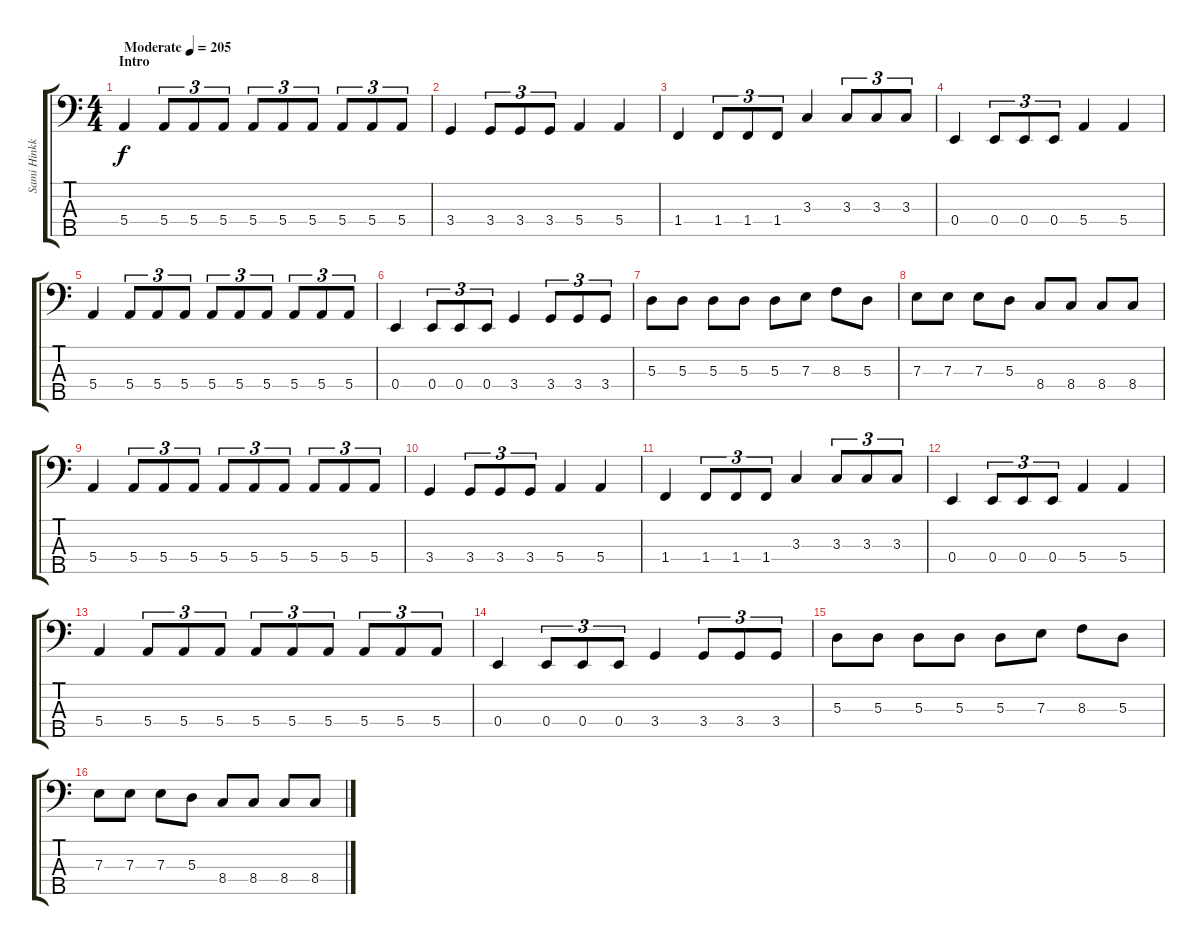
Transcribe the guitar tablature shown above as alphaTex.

\track ("Sami Hinkka" "Sami Hinkk") {instrument electricbassfinger}
\staff {score tabs}
\tuning (G2 D2 A1 E1 B0) {hide}
\ts (4 4)
\section ("" "Intro")
\tempo (205 "Moderate")
\clef f4
\ks c
5.4.4{dy f instrument electricbassfinger} 5.4.8{tu (3 2)} 5.4.8{tu (3 2)} 5.4.8{tu (3 2)} 5.4.8{tu (3 2)} 5.4.8{tu (3 2)} 5.4.8{tu (3 2)} 5.4.8{tu (3 2)} 5.4.8{tu (3 2)} 5.4.8{tu (3 2)} |
3.4.4 3.4.8{tu (3 2)} 3.4.8{tu (3 2)} 3.4.8{tu (3 2)} 5.4.4 5.4.4 |
1.4.4 1.4.8{tu (3 2)} 1.4.8{tu (3 2)} 1.4.8{tu (3 2)} 3.3.4 3.3.8{tu (3 2)} 3.3.8{tu (3 2)} 3.3.8{tu (3 2)} |
0.4.4 0.4.8{tu (3 2)} 0.4.8{tu (3 2)} 0.4.8{tu (3 2)} 5.4.4 5.4.4 |
5.4.4 5.4.8{tu (3 2)} 5.4.8{tu (3 2)} 5.4.8{tu (3 2)} 5.4.8{tu (3 2)} 5.4.8{tu (3 2)} 5.4.8{tu (3 2)} 5.4.8{tu (3 2)} 5.4.8{tu (3 2)} 5.4.8{tu (3 2)} |
0.4.4 0.4.8{tu (3 2)} 0.4.8{tu (3 2)} 0.4.8{tu (3 2)} 3.4.4 3.4.8{tu (3 2)} 3.4.8{tu (3 2)} 3.4.8{tu (3 2)} |
5.3.8 5.3.8 5.3.8 5.3.8 5.3.8 7.3.8 8.3.8 5.3.8 |
7.3.8 7.3.8 7.3.8 5.3.8 8.4.8 8.4.8 8.4.8 8.4.8 |
5.4.4 5.4.8{tu (3 2)} 5.4.8{tu (3 2)} 5.4.8{tu (3 2)} 5.4.8{tu (3 2)} 5.4.8{tu (3 2)} 5.4.8{tu (3 2)} 5.4.8{tu (3 2)} 5.4.8{tu (3 2)} 5.4.8{tu (3 2)} |
3.4.4 3.4.8{tu (3 2)} 3.4.8{tu (3 2)} 3.4.8{tu (3 2)} 5.4.4 5.4.4 |
1.4.4 1.4.8{tu (3 2)} 1.4.8{tu (3 2)} 1.4.8{tu (3 2)} 3.3.4 3.3.8{tu (3 2)} 3.3.8{tu (3 2)} 3.3.8{tu (3 2)} |
0.4.4 0.4.8{tu (3 2)} 0.4.8{tu (3 2)} 0.4.8{tu (3 2)} 5.4.4 5.4.4 |
5.4.4 5.4.8{tu (3 2)} 5.4.8{tu (3 2)} 5.4.8{tu (3 2)} 5.4.8{tu (3 2)} 5.4.8{tu (3 2)} 5.4.8{tu (3 2)} 5.4.8{tu (3 2)} 5.4.8{tu (3 2)} 5.4.8{tu (3 2)} |
0.4.4 0.4.8{tu (3 2)} 0.4.8{tu (3 2)} 0.4.8{tu (3 2)} 3.4.4 3.4.8{tu (3 2)} 3.4.8{tu (3 2)} 3.4.8{tu (3 2)} |
5.3.8 5.3.8 5.3.8 5.3.8 5.3.8 7.3.8 8.3.8 5.3.8 |
7.3.8 7.3.8 7.3.8 5.3.8 8.4.8 8.4.8 8.4.8 8.4.8
